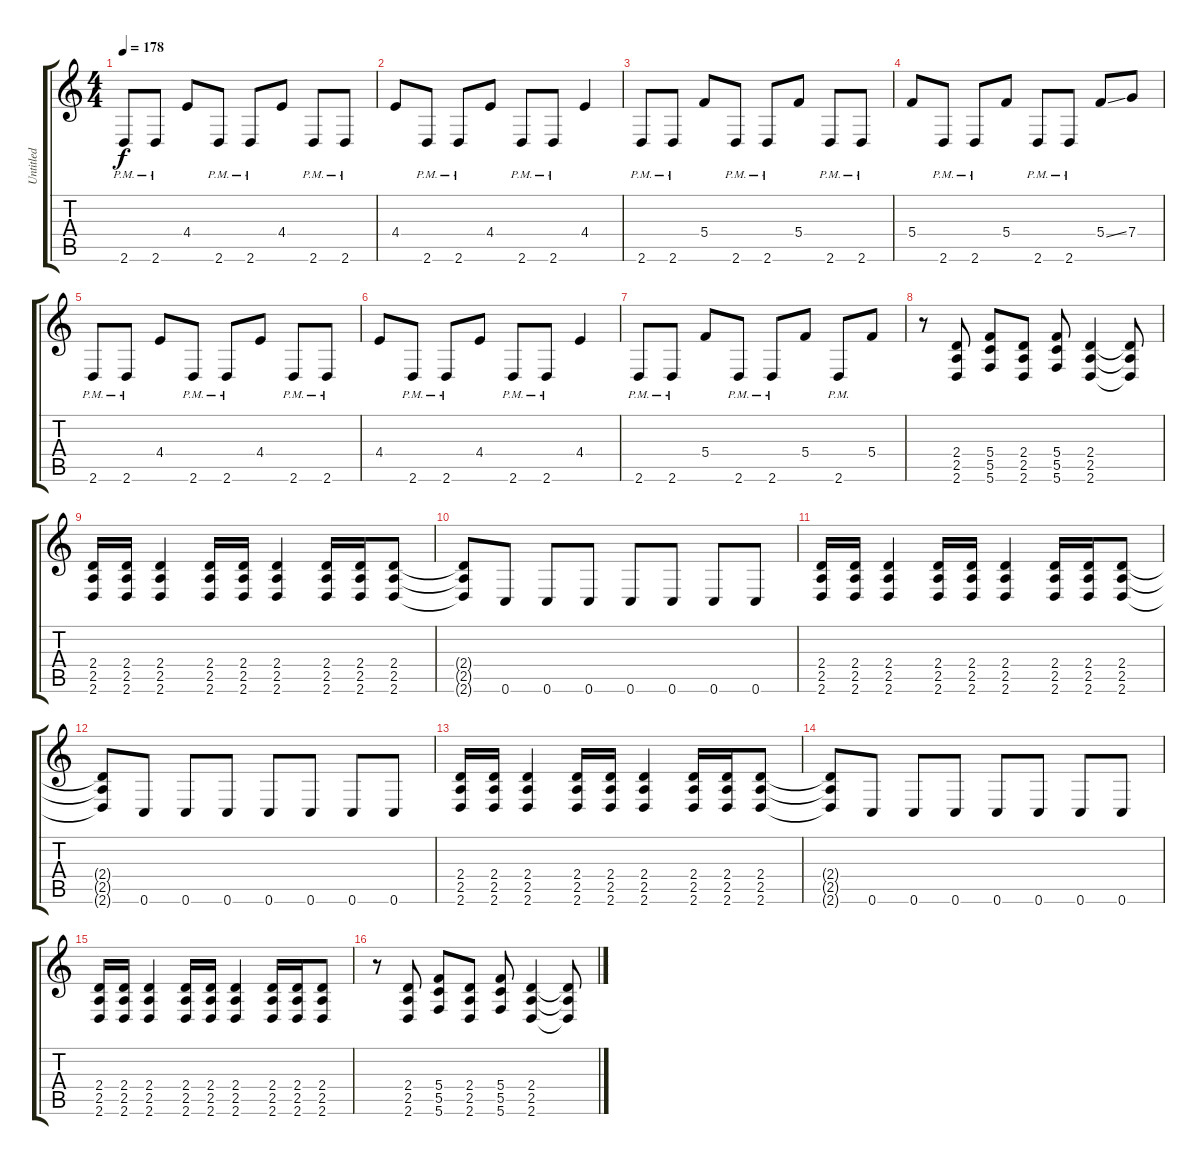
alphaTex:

\track ("Untitled" "Untitled") {instrument distortionguitar}
\staff {score tabs}
\tuning (D4 A3 F3 C3 G2 C2) {hide}
\ts (4 4)
\tempo 178
\clef g2
\ks c
2.6{pm}.8{dy f instrument distortionguitar} 2.6{pm}.8 4.4.8 2.6{pm}.8 2.6{pm}.8 4.4.8 2.6{pm}.8 2.6{pm}.8 |
4.4.8 2.6{pm}.8 2.6{pm}.8 4.4.8 2.6{pm}.8 2.6{pm}.8 4.4.4 |
2.6{pm}.8 2.6{pm}.8 5.4.8 2.6{pm}.8 2.6{pm}.8 5.4.8 2.6{pm}.8 2.6{pm}.8 |
5.4.8 2.6{pm}.8 2.6{pm}.8 5.4.8 2.6{pm}.8 2.6{pm}.8 5.4{ss}.8 7.4.8 |
2.6{pm}.8 2.6{pm}.8 4.4.8 2.6{pm}.8 2.6{pm}.8 4.4.8 2.6{pm}.8 2.6{pm}.8 |
4.4.8 2.6{pm}.8 2.6{pm}.8 4.4.8 2.6{pm}.8 2.6{pm}.8 4.4.4 |
2.6{pm}.8 2.6{pm}.8 5.4.8 2.6{pm}.8 2.6{pm}.8 5.4.8 2.6{pm}.8 5.4.8 |
r.8 (2.4 2.5 2.6).8 (5.4 5.5 5.6).8 (2.4 2.5 2.6).8 (5.4 5.5 5.6).8 (2.4 2.5 2.6).4 (2.4{t} 2.5{t} 2.6{t}).8 |
(2.4 2.5 2.6).16 (2.4 2.5 2.6).16 (2.4 2.5 2.6).4 (2.4 2.5 2.6).16 (2.4 2.5 2.6).16 (2.4 2.5 2.6).4 (2.4 2.5 2.6).16 (2.4 2.5 2.6).16 (2.4 2.5 2.6).8 |
(2.4{t} 2.5{t} 2.6{t}).8 0.6.8 0.6.8 0.6.8 0.6.8 0.6.8 0.6.8 0.6.8 |
(2.4 2.5 2.6).16 (2.4 2.5 2.6).16 (2.4 2.5 2.6).4 (2.4 2.5 2.6).16 (2.4 2.5 2.6).16 (2.4 2.5 2.6).4 (2.4 2.5 2.6).16 (2.4 2.5 2.6).16 (2.4 2.5 2.6).8 |
(2.4{t} 2.5{t} 2.6{t}).8 0.6.8 0.6.8 0.6.8 0.6.8 0.6.8 0.6.8 0.6.8 |
(2.4 2.5 2.6).16 (2.4 2.5 2.6).16 (2.4 2.5 2.6).4 (2.4 2.5 2.6).16 (2.4 2.5 2.6).16 (2.4 2.5 2.6).4 (2.4 2.5 2.6).16 (2.4 2.5 2.6).16 (2.4 2.5 2.6).8 |
(2.4{t} 2.5{t} 2.6{t}).8 0.6.8 0.6.8 0.6.8 0.6.8 0.6.8 0.6.8 0.6.8 |
(2.4 2.5 2.6).16 (2.4 2.5 2.6).16 (2.4 2.5 2.6).4 (2.4 2.5 2.6).16 (2.4 2.5 2.6).16 (2.4 2.5 2.6).4 (2.4 2.5 2.6).16 (2.4 2.5 2.6).16 (2.4 2.5 2.6).8 |
r.8 (2.4 2.5 2.6).8 (5.4 5.5 5.6).8 (2.4 2.5 2.6).8 (5.4 5.5 5.6).8 (2.4 2.5 2.6).4 (2.4{t} 2.5{t} 2.6{t}).8
